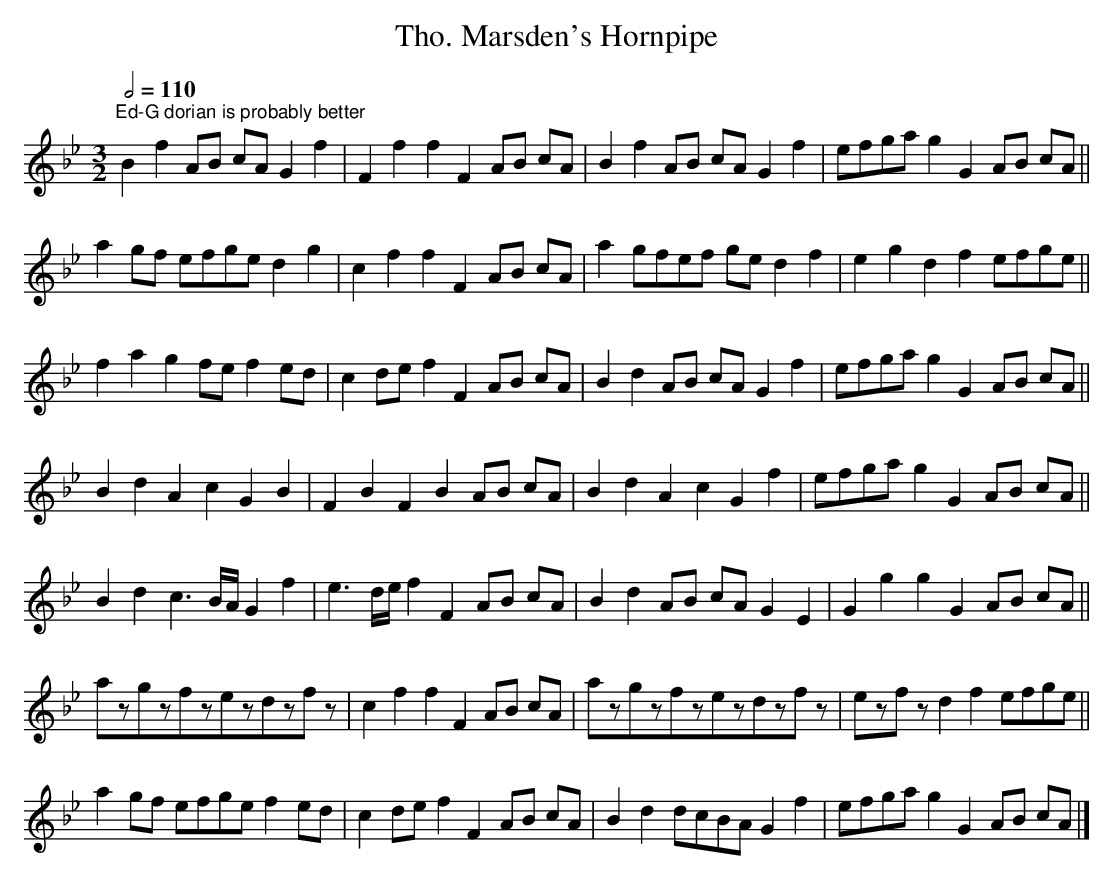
X:1
T:Tho. Marsden's Hornpipe
Q:1/2=110
M:3/2
L:1/4
K:Gm
"^Ed-G dorian is probably better"
BfA/B/ c/A/Gf|FffF A/B/ c/A/|BfA/B/ c/A/Gf|e/f/g/a/gGA/B/ c/A/||
ag/f/ e/f/g/e/dg|cffFA/B/ c/A/|ag/f/e/f/ g/e/df|egdf e/f/g/e/||
fagf/e/fe/d/|cd/e/fFA/B/ c/A/|BdA/B/ c/A/Gf|e/f/g/a/gGA/B/ c/A/||
BdAcGB|FBFBA/B/ c/A/|BdAcGf|e/f/g/a/gGA/B/ c/A/||
Bdc3/2B/4A/4Gf|e3/2d/4e/4fFA/B/ c/A/|BdA/B/ c/A/GE|GggGA/B/ c/A/||
a/z/g/z/f/z/e/z/d/z/f/z/|cffFA/B/ c/A/|\
a/z/g/z/f/z/e/z/d/z/f/z/|e/z/f/z/dfe/f/g/e/||
ag/f/ e/f/g/e/fe/d/|cd/e/fFA/B/ c/A/|\
Bdd/c/B/A/Gf|e/f/g/a/gGA/B/ c/A/|]
